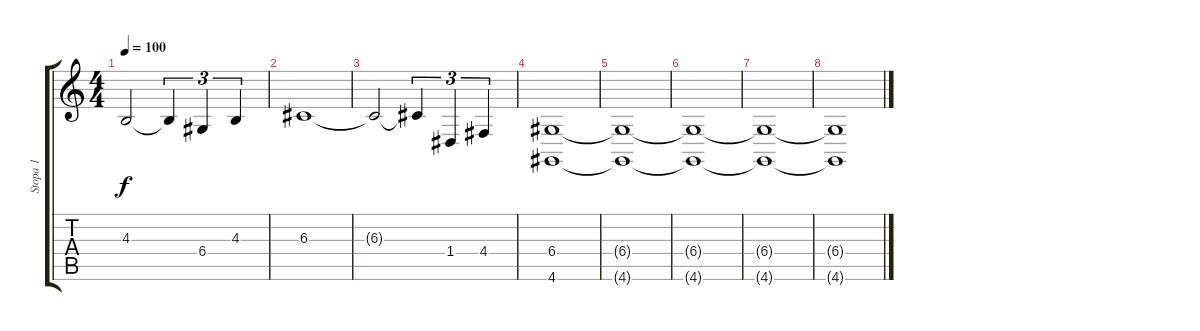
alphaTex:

\track ("Stopa 1" "Stopa 1") {instrument pad2warm}
\staff {score tabs}
\tuning (E4 B3 G3 D3 A2 E2) {hide}
\ts (4 4)
\tempo 100
\clef g2
\ks c
4.3{t}.2{dy f} 4.3{t}.4{tu (3 2)} 6.4.4{tu (3 2)} 4.3.4{tu (3 2)} |
6.3.1 |
6.3{t}.2 6.3{t}.4{tu (3 2)} 1.4.4{tu (3 2)} 4.4.4{tu (3 2)} |
(6.4 4.6).1{volume 0} |
(6.4{t} 4.6{t}).1 |
(6.4{t} 4.6{t}).1 |
(6.4{t} 4.6{t}).1 |
(6.4{t} 4.6{t}).1
